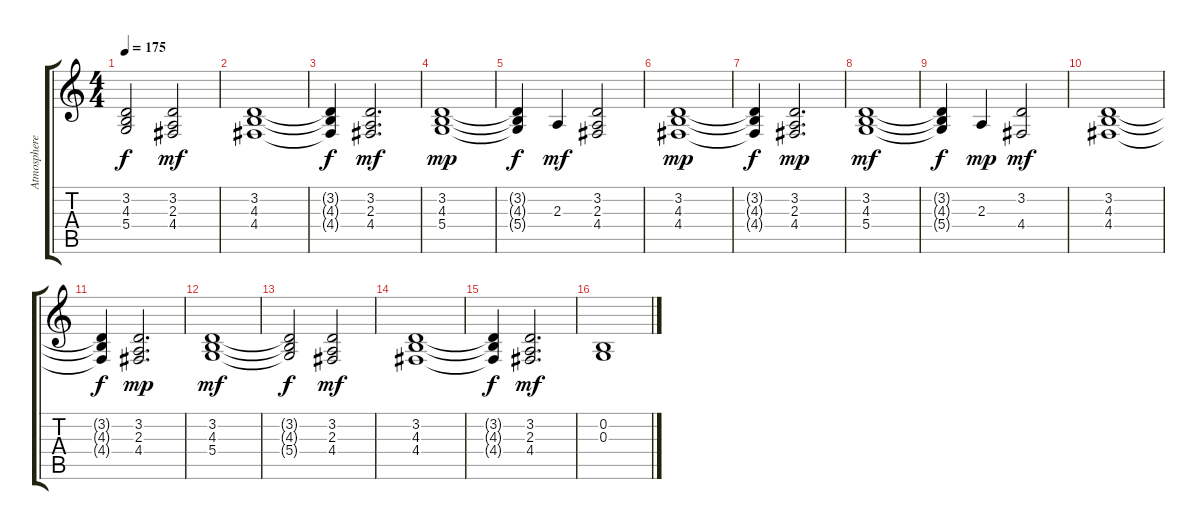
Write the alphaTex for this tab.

\track ("Atmosphere" "Atmosphere") {instrument fx4atmosphere}
\staff {score tabs}
\tuning (E4 B3 G3 D3 A2 E2) {hide}
\ts (4 4)
\tempo 175
\clef g2
\ks c
(3.2{t} 4.3{t} 5.4{t}).2{dy f} (3.2 2.3 4.4).2{dy mf} |
(3.2 4.3 4.4).1 |
(3.2{t} 4.3{t} 4.4{t}).4{dy f} (3.2 2.3 4.4).2{d dy mf} |
(3.2 4.3 5.4).1{dy mp} |
(3.2{t} 4.3{t} 5.4{t}).4{dy f} 2.3.4{dy mf} (3.2 2.3 4.4).2 |
(3.2 4.3 4.4).1{dy mp} |
(3.2{t} 4.3{t} 4.4{t}).4{dy f} (3.2 2.3 4.4).2{d dy mp} |
(3.2 4.3 5.4).1{dy mf} |
(3.2{t} 4.3{t} 5.4{t}).4{dy f} 2.3.4{dy mp} (3.2 4.4).2{dy mf} |
(3.2 4.3 4.4).1 |
(3.2{t} 4.3{t} 4.4{t}).4{dy f} (3.2 2.3 4.4).2{d dy mp} |
(3.2 4.3 5.4).1{dy mf} |
(3.2{t} 4.3{t} 5.4{t}).2{dy f} (3.2 2.3 4.4).2{dy mf} |
(3.2 4.3 4.4).1 |
(3.2{t} 4.3{t} 4.4{t}).4{dy f} (3.2 2.3 4.4).2{d dy mf} |
(0.2 0.3).1
